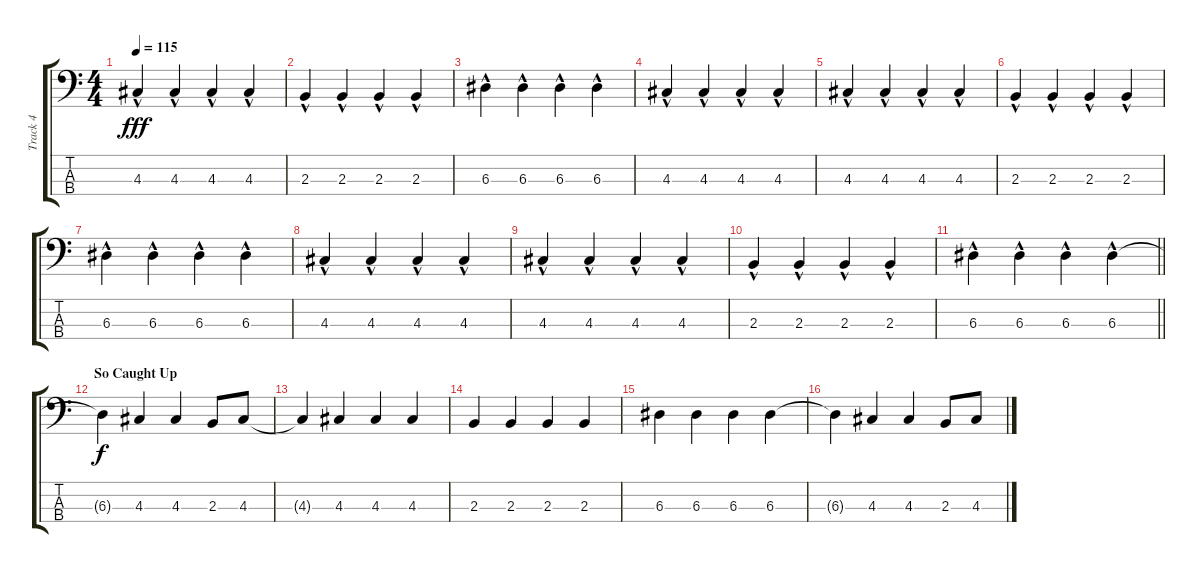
\track ("Track 4" "Track 4") {instrument electricbassfinger}
\staff {score tabs}
\tuning (G2 D2 A1 E1) {hide}
\ts (4 4)
\tempo 115
\clef f4
\ks c
4.3{hac}.4{dy fff} 4.3{hac}.4 4.3{hac}.4 4.3{hac}.4 |
2.3{hac}.4 2.3{hac}.4 2.3{hac}.4 2.3{hac}.4 |
6.3{hac}.4 6.3{hac}.4 6.3{hac}.4 6.3{hac}.4 |
4.3{hac}.4 4.3{hac}.4 4.3{hac}.4 4.3{hac}.4 |
4.3{hac}.4 4.3{hac}.4 4.3{hac}.4 4.3{hac}.4 |
2.3{hac}.4 2.3{hac}.4 2.3{hac}.4 2.3{hac}.4 |
6.3{hac}.4 6.3{hac}.4 6.3{hac}.4 6.3{hac}.4 |
4.3{hac}.4 4.3{hac}.4 4.3{hac}.4 4.3{hac}.4 |
4.3{hac}.4 4.3{hac}.4 4.3{hac}.4 4.3{hac}.4 |
2.3{hac}.4 2.3{hac}.4 2.3{hac}.4 2.3{hac}.4 |
\barLineRight lightlight
6.3{hac}.4 6.3{hac}.4 6.3{hac}.4 6.3{hac}.4 |
\section ("" "So Caught Up")
6.3{t}.4{dy f} 4.3.4 4.3.4 2.3.8 4.3.8 |
4.3{t}.4 4.3.4 4.3.4 4.3.4 |
2.3.4 2.3.4 2.3.4 2.3.4 |
6.3.4 6.3.4 6.3.4 6.3.4 |
6.3{t}.4 4.3.4 4.3.4 2.3.8 4.3.8
